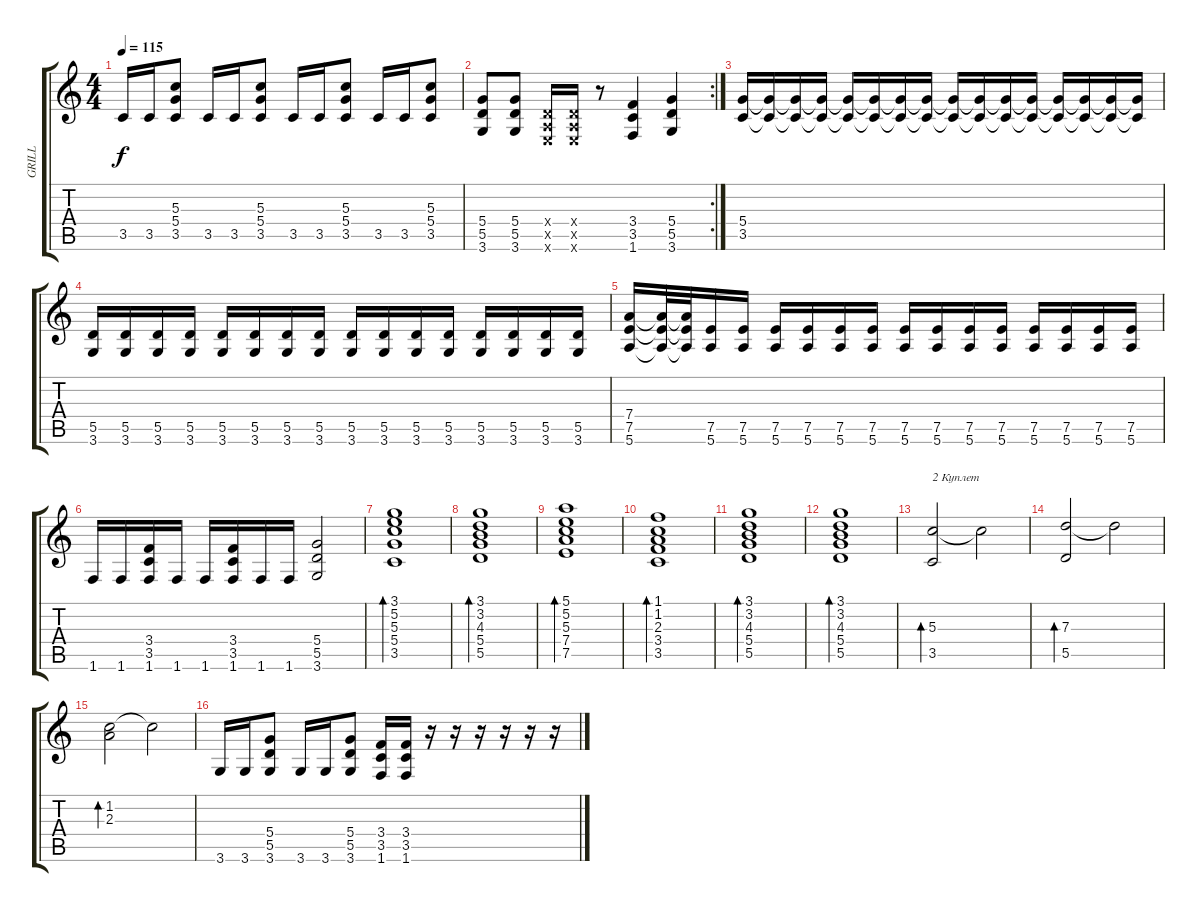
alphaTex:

\track ("GRILL" "GRILL") {instrument distortionguitar}
\staff {score tabs}
\tuning (E4 B3 G3 D3 A2 E2) {hide}
\ts (4 4)
\tempo 115
\clef g2
\ks c
3.5.16{dy f} 3.5.16 (5.3 5.4 3.5).8 3.5.16 3.5.16 (5.3 5.4 3.5).8 3.5.16 3.5.16 (5.3 5.4 3.5).8 3.5.16 3.5.16 (5.3 5.4 3.5).8 |
\rc 2
(5.4 5.5 3.6).8 (5.4 5.5 3.6).8 (0.4{x} 0.5{x} 0.6{x}).16 (0.4{x} 0.5{x} 0.6{x}).16 r.8 (3.4 3.5 1.6).4 (5.4 5.5 3.6).4 |
(5.4 3.5).16 (5.4{t} 3.5{t}).16 (5.4{t} 3.5{t}).16 (5.4{t} 3.5{t}).16 (5.4{t} 3.5{t}).16 (5.4{t} 3.5{t}).16 (5.4{t} 3.5{t}).16 (5.4{t} 3.5{t}).16 (5.4{t} 3.5{t}).16 (5.4{t} 3.5{t}).16 (5.4{t} 3.5{t}).16 (5.4{t} 3.5{t}).16 (5.4{t} 3.5{t}).16 (5.4{t} 3.5{t}).16 (5.4{t} 3.5{t}).16 (5.4{t} 3.5{t}).16 |
(5.5 3.6).16 (5.5 3.6).16 (5.5 3.6).16 (5.5 3.6).16 (5.5 3.6).16 (5.5 3.6).16 (5.5 3.6).16 (5.5 3.6).16 (5.5 3.6).16 (5.5 3.6).16 (5.5 3.6).16 (5.5 3.6).16 (5.5 3.6).16 (5.5 3.6).16 (5.5 3.6).16 (5.5 3.6).16 |
(7.4 7.5 5.6).16 (7.4{t} 7.5{t} 5.6{t}).32 (7.4{t} 7.5{t} 5.6{t}).32 (7.5 5.6).16 (7.5 5.6).16 (7.5 5.6).16 (7.5 5.6).16 (7.5 5.6).16 (7.5 5.6).16 (7.5 5.6).16 (7.5 5.6).16 (7.5 5.6).16 (7.5 5.6).16 (7.5 5.6).16 (7.5 5.6).16 (7.5 5.6).16 (7.5 5.6).16 |
1.6.16 1.6.16 (3.4 3.5 1.6).16 1.6.16 1.6.16 (3.4 3.5 1.6).16 1.6.16 1.6.16 (5.4 5.5 3.6).2 |
(3.1 5.2 5.3 5.4 3.5).1{bd 120 instrument electricguitarclean} |
(3.1 3.2 4.3 5.4 5.5).1{bd 120} |
(5.1 5.2 5.3 7.4 7.5).1{bd 120} |
(1.1 1.2 2.3 3.4 3.5).1{bd 120} |
(3.1 3.2 4.3 5.4 5.5).1{bd 120} |
(3.1 3.2 4.3 5.4 5.5).1{bd 120} |
(5.3 3.5).2{bd 60 txt "2 Куплет" instrument distortionguitar} 5.3{t}.2 |
(7.3 5.5).2{bd 120} 7.3{t}.2 |
(1.2 2.3).2{bd 120} 1.2{t}.2 |
3.6.16{instrument distortionguitar} 3.6.16 (5.4 5.5 3.6).8 3.6.16 3.6.16 (5.4 5.5 3.6).8 (3.4 3.5 1.6).16 (3.4 3.5 1.6).16 r.16 r.16 r.16 r.16 r.16 r.16
